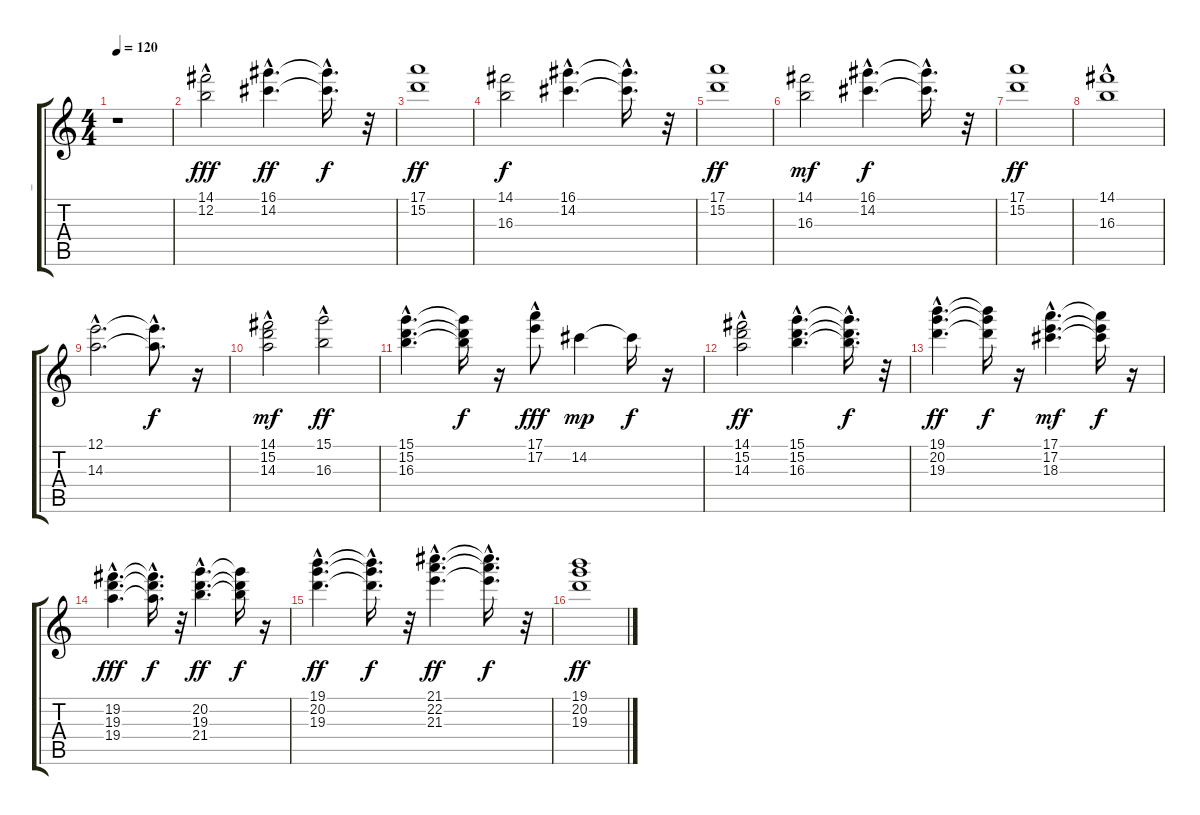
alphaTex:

\track ("_" "_") {instrument overdrivenguitar}
\staff {score tabs}
\tuning (E4 B3 G3 D3 A2 E2) {hide}
\ts (4 4)
\tempo 120
\clef g2
\ks c
r.1{dy ff} |
(14.1 12.2{hac}).2{dy fff} (16.1{hac} 14.2{hac}).4{d dy ff} (16.1{hac t} 14.2{hac t}).16{d dy f} r.32 |
(17.1 15.2).1{dy ff} |
(14.1 16.3).2{dy f} (16.1{hac} 14.2{hac}).4{d} (16.1{hac t} 14.2{hac t}).16{d} r.32 |
(17.1 15.2).1{dy ff} |
(14.1 16.3).2{dy mf} (16.1{hac} 14.2{hac}).4{d dy f} (16.1{t} 14.2{hac t}).16{d} r.32 |
(17.1 15.2).1{dy ff} |
(14.1 16.3{hac}).1 |
(12.1{hac} 14.3{hac}).2{d} (12.1{hac t} 14.3{hac t}).8{d dy f} r.16 |
(14.1{hac} 15.2 14.3{hac}).2{dy mf} (15.1 16.3{hac}).2{dy ff} |
(15.1{hac} 15.2{hac} 16.3{hac}).4{d} (15.1{t} 15.2{t} 16.3{t}).16{dy f} r.16 (17.1{hac} 17.2{hac}).8{dy fff} 14.2.4{dy mp} 14.2{t}.16{dy f} r.16 |
(14.1{hac} 15.2 14.3{hac}).2{dy ff} (15.1{hac} 15.2{hac} 16.3{hac}).4{d} (15.1{hac t} 15.2{hac t} 16.3{t}).16{d dy f} r.32 |
(19.1{hac} 20.2{hac} 19.3{hac}).4{d dy ff} (19.1{t} 20.2{t} 19.3{t}).16{dy f} r.16 (17.1{hac} 17.2{hac} 18.3{hac}).4{d dy mf} (17.1{t} 17.2{t} 18.3{t}).16{dy f} r.16 |
(19.2{hac} 19.3{hac} 19.4{hac}).4{d dy fff} (19.2{hac t} 19.3{hac t} 19.4{hac t}).16{d dy f} r.32 (20.2{hac} 19.3{hac} 21.4{hac}).4{d dy ff} (20.2{t} 19.3{t} 21.4{t}).16{dy f} r.16 |
(19.1{hac} 20.2{hac} 19.3{hac}).4{d dy ff} (19.1{hac t} 20.2{hac t} 19.3{hac t}).16{d dy f} r.32 (21.1{hac} 22.2{hac} 21.3{hac}).4{d dy ff} (21.1{t} 22.2{hac t} 21.3{t}).16{d dy f} r.32 |
(19.1 20.2 19.3).1{dy ff}
